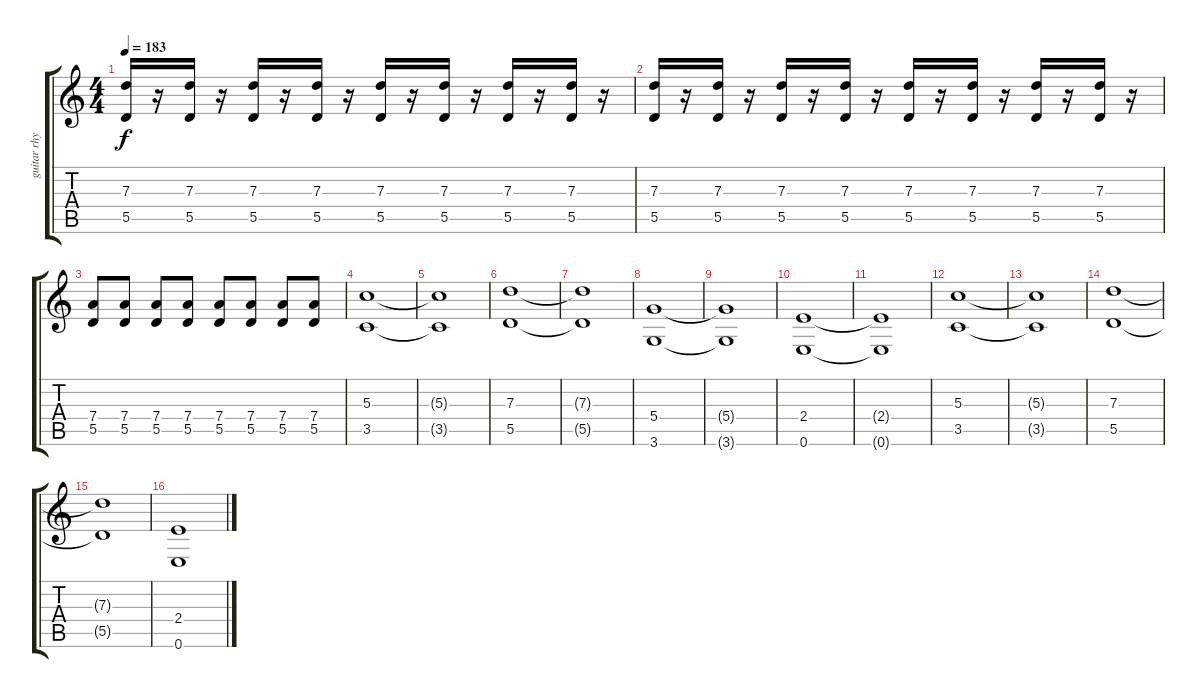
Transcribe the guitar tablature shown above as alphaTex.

\track ("guitar rhythm right" "guitar rhy") {instrument distortionguitar}
\staff {score tabs}
\tuning (E4 B3 G3 D3 A2 E2) {hide}
\ts (4 4)
\tempo 183
\clef g2
\ks c
(7.3 5.5).16{dy f volume 12} r.16 (7.3 5.5).16 r.16 (7.3 5.5).16 r.16 (7.3 5.5).16 r.16 (7.3 5.5).16 r.16 (7.3 5.5).16 r.16 (7.3 5.5).16 r.16 (7.3 5.5).16 r.16 |
(7.3 5.5).16 r.16 (7.3 5.5).16 r.16 (7.3 5.5).16 r.16 (7.3 5.5).16 r.16 (7.3 5.5).16 r.16 (7.3 5.5).16 r.16 (7.3 5.5).16 r.16 (7.3 5.5).16 r.16 |
(7.4 5.5).8 (7.4 5.5).8 (7.4 5.5).8 (7.4 5.5).8 (7.4 5.5).8 (7.4 5.5).8 (7.4 5.5).8 (7.4 5.5).8 |
(5.3 3.5).1 |
(5.3{t} 3.5{t}).1 |
(7.3 5.5).1 |
(7.3{t} 5.5{t}).1 |
(5.4 3.6).1 |
(5.4{t} 3.6{t}).1 |
(2.4 0.6).1 |
(2.4{t} 0.6{t}).1 |
(5.3 3.5).1 |
(5.3{t} 3.5{t}).1 |
(7.3 5.5).1 |
(7.3{t} 5.5{t}).1 |
(2.4 0.6).1
